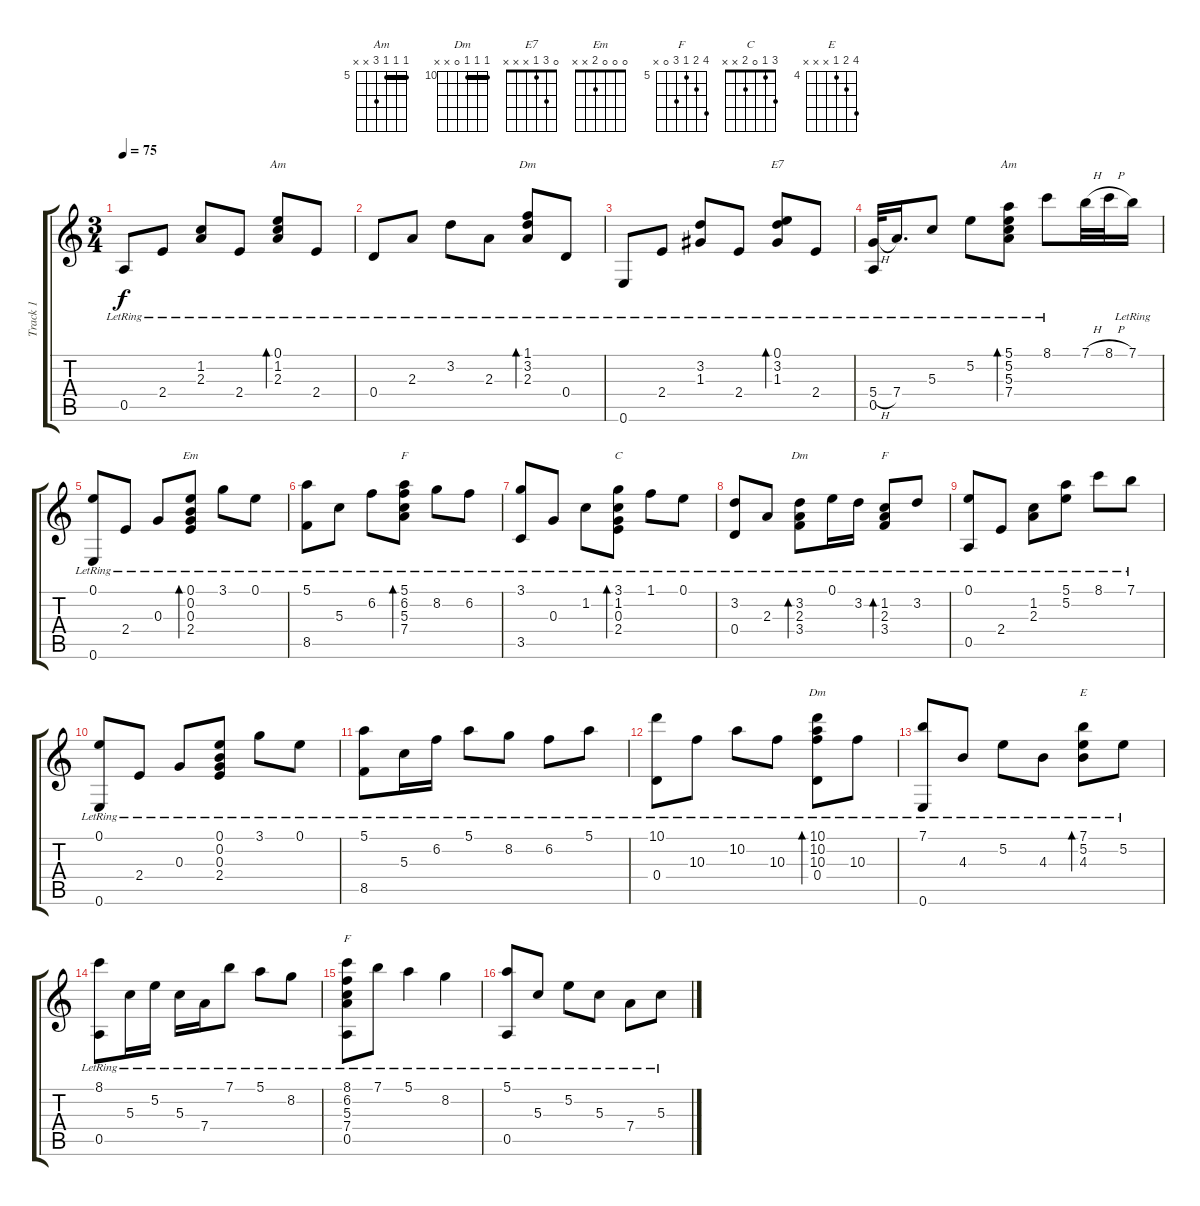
\track ("Track 1" "Track 1") {instrument acousticguitarnylon}
\staff {score tabs}
\tuning (E4 B3 G3 D3 A2 E2) {hide}
\chord ("Am" 0 1 2 2 x x)
\chord ("Dm" 1 3 2 x x x)
\chord ("E7" 0 3 1 x x x)
\chord ("Am" 5 5 5 7 x x) {firstfret 5 barre 5}
\chord ("Em" 0 0 0 2 x x)
\chord ("F" 5 6 5 7 x x) {firstfret 5 barre 5}
\chord ("C" 3 1 0 2 x x)
\chord ("Dm" x 3 2 3 x x)
\chord ("F" x 1 2 3 x x)
\chord ("Dm" 10 10 10 0 x x) {firstfret 10 barre 10}
\chord ("E" 7 5 4 x x x) {firstfret 4}
\chord ("F" 8 6 5 7 0 x) {firstfret 5}
\ts (3 4)
\tempo 75
\clef g2
\ks c
0.5{lr}.8{dy f instrument acousticguitarnylon} 2.4{lr}.8 (1.2{lr} 2.3{lr}).8 2.4{lr}.8 (0.1{lr} 1.2{lr} 2.3{lr}).8{bd 240 ch "Am"} 2.4{lr}.8 |
0.4{lr}.8 2.3{lr}.8 3.2{lr}.8 2.3{lr}.8 (1.1{lr} 3.2{lr} 2.3{lr}).8{bd 480 ch "Dm"} 0.4{lr}.8 |
0.6{lr}.8 2.4{lr}.8 (3.2{lr} 1.3{lr}).8 2.4{lr}.8 (0.1{lr} 3.2{lr} 1.3{lr}).8{bd 480 ch "E7"} 2.4{lr}.8 |
(5.4{h} 0.5{lr}).32 7.4{lr}.16{d} 5.3{lr}.8 5.2{lr}.8 (5.1{lr} 5.2{lr} 5.3{lr} 7.4{lr}).8{bd 240 ch "Am"} 8.1{lr}.8 7.1{h}.32 8.1{h}.32 7.1{lr}.16 |
(0.1{lr} 0.6{lr}).8 2.4{lr}.8 0.3{lr}.8 (0.1{lr} 0.2{lr} 0.3{lr} 2.4{lr}).8{bd 240 ch "Em"} 3.1{lr}.8 0.1{lr}.8 |
(5.1{lr} 8.5{lr}).8 5.3{lr}.8 6.2{lr}.8 (5.1{lr} 6.2{lr} 5.3{lr} 7.4{lr}).8{bd 240 ch "F"} 8.2{lr}.8 6.2{lr}.8 |
(3.1{lr} 3.5{lr}).8 0.3{lr}.8 1.2{lr}.8 (3.1{lr} 1.2{lr} 0.3{lr} 2.4{lr}).8{bd 240 ch "C"} 1.1{lr}.8 0.1{lr}.8 |
(3.2{lr} 0.4{lr}).8 2.3{lr}.8 (3.2{lr} 2.3{lr} 3.4{lr}).8{bd 240 ch "Dm"} 0.1{lr}.16 3.2{lr}.16 (1.2{lr} 2.3{lr} 3.4{lr}).8{bd 240 ch "F"} 3.2{lr}.8 |
(0.1{lr} 0.5{lr}).8 2.4{lr}.8 (1.2{lr} 2.3{lr}).8 (5.1{lr} 5.2{lr}).8 8.1{lr}.8 7.1{lr}.8 |
(0.1{lr} 0.6{lr}).8 2.4{lr}.8 0.3{lr}.8 (0.1{lr} 0.2{lr} 0.3{lr} 2.4{lr}).8 3.1{lr}.8 0.1{lr}.8 |
(5.1{lr} 8.5{lr}).8 5.3{lr}.16 6.2{lr}.16 5.1{lr}.8 8.2{lr}.8 6.2{lr}.8 5.1{lr}.8 |
(10.1{lr} 0.4{lr}).8 10.3{lr}.8 10.2{lr}.8 10.3{lr}.8 (10.1{lr} 10.2{lr} 10.3{lr} 0.4{lr}).8{bd 240 ch "Dm"} 10.3{lr}.8 |
(7.1{lr} 0.6{lr}).8 4.3{lr}.8 5.2{lr}.8 4.3{lr}.8 (7.1{lr} 5.2{lr} 4.3{lr}).8{bd 240 ch "E"} 5.2{lr}.8 |
(8.1{lr} 0.5{lr}).8 5.3{lr}.16 5.2{lr}.16 5.3{lr}.16 7.4{lr}.16 7.1{lr}.8 5.1{lr}.8 8.2{lr}.8 |
(8.1{lr} 6.2{lr} 5.3{lr} 7.4{lr} 0.5{lr}).8{ch "F"} 7.1{lr}.8 5.1{lr}.4 8.2{lr}.4 |
(5.1{lr} 0.5{lr}).8 5.3{lr}.8 5.2{lr}.8 5.3{lr}.8 7.4{lr}.8 5.3{lr}.8
